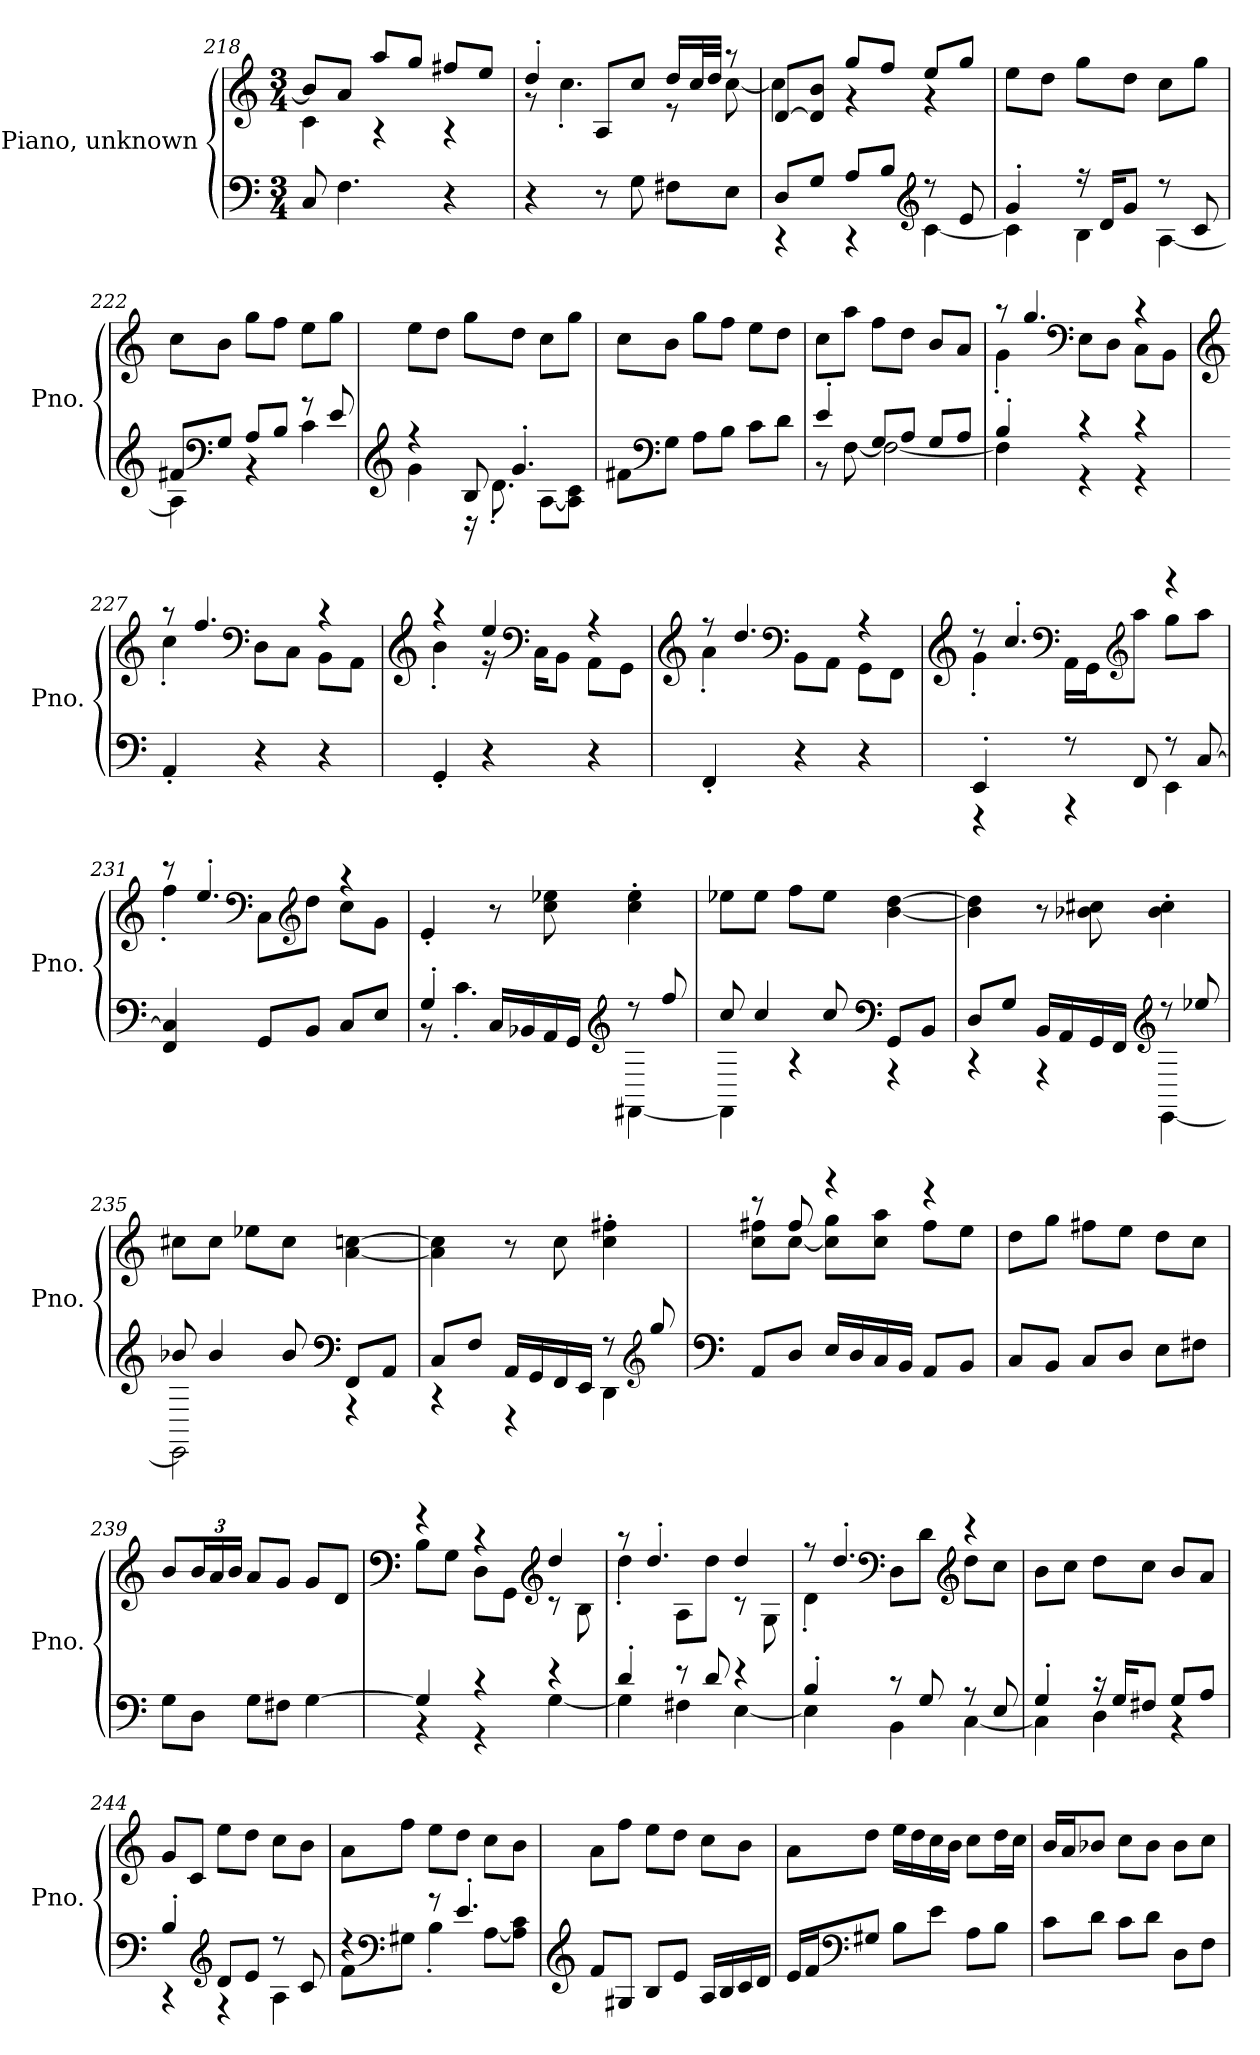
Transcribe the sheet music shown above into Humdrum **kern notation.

**kern	**kern
*part1	*part1
*staff2	*staff1
*I"Piano, unknown	*
*I'Pno.	*
!!LO:LB:g=z
*clefF4	*clefG2
*k[]	*k[]
*M3/4	*M3/4
=218	=218
*	*^
8C/	8b-/L]	4c\
4.F\	8a/J	.
.	8aa/L	4r
.	8gg/J	.
4r	8ff#X/L	4r
.	8ee/J	.
=219	=219	=219
4r	4dd'/	8r
.	.	4.cc'\
8r	8A/L	.
8G\	8cc/J	.
8F#X\L	16dd/LL	8r
.	32cc/L	.
.	32dd/JJJ	.
8E\J	8r	[8cc\
=220	=220	=220
*^	*	*
8D/L	4r	[8d/L	4cc\]
8G/J	.	8d/] 8b/J	.
8A/L	4r	8gg/L	4r
8B/J	.	8ff/J	.
*clefG2	*	*	*
8r	[4c\	8ee/L	4r
8e/	.	8gg/J	.
*	*	*v	*v
=221	=221	=221
4g'/	4c\]	8ee\L
.	.	8dd\J
16r	4B\	8gg\L
16d/KL	.	.
8g/J	.	8dd\J
8r	[4A\	8cc\L
8c/	.	8gg\J
!!LO:LB:g=z
=222	=222	=222
8f#X/L	4A\]	8cc\L
*clefF4	*	*
8G/J	.	8b\J
8A/L	4r	8gg\L
8B/J	.	8ff\J
8r	4c\	8ee\L
8e/	.	8gg\J
=223	=223	=223
*clefG2	*	*
4r	4g\	8ee\L
.	.	8dd\J
8B/	16r	8gg\L
.	8.d'\	.
4.g'/	.	8dd\J
.	[8A\L	8cc\L
.	8A\] 8c\J	8gg\J
*v	*v	*
=224	=224
8f#X\L	8cc\L
*clefF4	*
8G\J	8b\J
8A\L	8gg\L
8B\J	8ff\J
8c\L	8ee\L
8d\J	8dd\J
=225	=225
*^	*
4e'/	8r	8cc\L
.	[8F\	8aa\J
8G/L	2F\_	8ff\L
8A/J	.	8dd\J
8G/L	.	8b/L
8A/J	.	8a/J
!!LO:LB:g=z
=226	=226	=226
*	*	*^
4B'/	4F\]	8r	4g'\
.	.	4.gg/	.
*	*	*clefF4	*
4r	4r	.	8E\L
.	.	.	8D\J
4r	4r	4r	8C\L
.	.	.	8BB\J
*v	*v	*	*
=227	=227	=227
*	*clefG2	*
4AA'/	8r	4cc'\
.	4.ff/	.
*	*clefF4	*
4r	.	8D\L
.	.	8C\J
4r	4r	8BB\L
.	.	8AA\J
=228	=228	=228
*	*clefG2	*
4GG'/	4r	4b'\
4r	4ee/	16r
*	*clefF4	*
.	.	16C\KL
.	.	8BB\J
4r	4r	8AA\L
.	.	8GG\J
=229	=229	=229
*	*clefG2	*
4FF'/	8r	4a'\
.	4.dd/	.
*	*clefF4	*
4r	.	8BB\L
.	.	8AA\J
4r	4r	8GG\L
.	.	8FF\J
!!LO:LB:g=z	!!
=230	=230	=230
*	*clefG2	*
*^	*	*
4EE'/	4r	8r	4g'\
.	.	4.cc'/	.
*	*	*clefF4	*
8r	4r	.	16AA\LL
.	.	.	16GG\J
*	*	*clefG2	*
8FF/	.	.	8aa\J
8r	4EE\	4r	8gg\L
[8C/	.	.	8aa\J
*v	*v	*	*
=231	=231	=231
4FF/ 4C/]	8r	4ff'\
.	4.ee'/	.
*	*clefF4	*
8GG/L	.	8C\L
*	*clefG2	*
8BB/J	.	8dd\J
8C/L	4r	8cc\L
8E/J	.	8g\J
*	*v	*v
=232	=232
*^	*
4G'/	8r	4e'/
.	4.c'\	.
16C/LL	.	8r
16BB-X/	.	.
16AA/	.	8cc\ 8ee-X\
16GG/JJ	.	.
*clefG2	*	*
8r	[4FF#X\	4cc\' 4ee-\'
8ff/	.	.
=233	=233	=233
8cc/	4FF#\]	8ee-X\L
4cc/	.	8ee-\J
.	4r	8ff\L
8cc/	.	8ee-\J
*clefF4	*	*
8GG/L	4r	[4b\ [4dd\
8BB/J	.	.
!!LO:LB:g=z
=234	=234	=234
8D/L	4r	4b\] 4dd\]
8G/J	.	.
16BB/LL	4r	8r
16AA/	.	.
16GG/	.	8b-X\ 8cc#X\
16FF/JJ	.	.
*clefG2	*	*
8r	[4EE\	4b-\' 4cc#\'
8ee-X/	.	.
=235	=235	=235
8b-X/	2EE\]	8cc#X\L
4b-/	.	8cc#\J
.	.	8ee-X\L
8b-/	.	8cc#\J
*clefF4	*	*
8FF/L	4r	[4a\ [4ccn\
8AA/J	.	.
=236	=236	=236
8C/L	4r	4a\] 4cc\]
8F/J	.	.
16AA/LL	4r	8r
16GG/	.	.
16FF/	.	8cc\
16EE/JJ	.	.
8r	4DD\	4cc\' 4ff#X\'
*clefG2	*	*
8gg/	.	.
*v	*v	*
=237	=237
*clefF4	*
*	*^
8AA/L	8r	8cc\ 8ff#X\L
8D/J	8ff#/	[8cc\J
16E/LL	4r	8cc\] 8gg\L
16D/	.	.
16C/	.	8cc\ 8aa\J
16BB/JJ	.	.
8AA/L	4r	8ff#\L
8BB/J	.	8ee\J
*	*v	*v
!!LO:PB:g=z
=238	=238
8C/L	8dd\L
8BB/J	8gg\J
8C/L	8ff#X\L
8D/J	8ee\J
8E\L	8dd\L
8F#X\J	8cc\J
=239	=239
8G\L	8b/L
*	*Xbrackettup
8D\J	24b/L
.	24a/
.	24b/JJ
8G\L	8a/L
8F#X\J	8g/J
[4G\	8g/L
.	8d/J
=240	=240
*	*clefF4
*^	*^
4G/]	4r	4r	8B\L
.	.	.	8G\J
4r	4r	4r	8D\L
.	.	.	8GG\J
*	*	*clefG2	*
4r	[4G\	4dd/	8r
.	.	.	8B\
=241	=241	=241	=241
4d'/	4G\]	8r	4dd'\
.	.	4.dd'/	.
8r	4F#X\	.	8A\L
8d/	.	.	8dd\J
4r	[4E\	4dd/	8r
.	.	.	8G\
!!LO:LB:g=z	!!
=242	=242	=242	=242
4B'/	4E\]	8r	4d'\
.	.	4.dd'/	.
*	*	*clefF4	*
8r	4BB\	.	8D\L
8G/	.	.	8d\J
*	*	*clefG2	*
8r	[4C\	4r	8dd\L
8E/	.	.	8cc\J
*	*	*v	*v
=243	=243	=243
4G'/	4C\]	8b\L
.	.	8cc\J
16r	4D\	8dd\L
16G/KL	.	.
8F#X/J	.	8cc\J
8G/L	4r	8b/L
8A/J	.	8a/J
=244	=244	=244
4B'/	4r	8g/L
.	.	8c/J
*clefG2	*	*
8d/L	4r	8ee\L
8e/J	.	8dd\J
8r	4A\	8cc\L
8c/	.	8b\J
=245	=245	=245
4r	8f\L	8a\L
*clefF4	*	*
.	8G#X\J	8ff\J
8r	4B'\	8ee\L
4.e'/	.	8dd\J
.	[8A\L	8cc\L
.	8A\] 8c\J	8b\J
*v	*v	*
!!LO:LB:g=z
=246	=246
*clefG2	*
8f/L	8a\L
8G#X/J	8ff\J
8B/L	8ee\L
8e/J	8dd\J
16A/LL	8cc\L
16B/	.
16c/	8b\J
16d/JJ	.
=247	=247
16e/LL	8a\L
16f/J	.
*clefF4	*
8G#X/J	8dd\J
8B\L	16ee\LL
.	16dd\
8e\J	16cc\
.	16b\JJ
8A\L	8cc\L
8B\J	16dd\L
.	16cc\JJ
=248	=248
8c\L	16b/LL
.	16a/J
8d\J	8b-X/J
8c\L	8cc\L
8d\J	8b-\J
8D\L	8b-\L
8F\J	8cc\J
=	=
*-	*-
